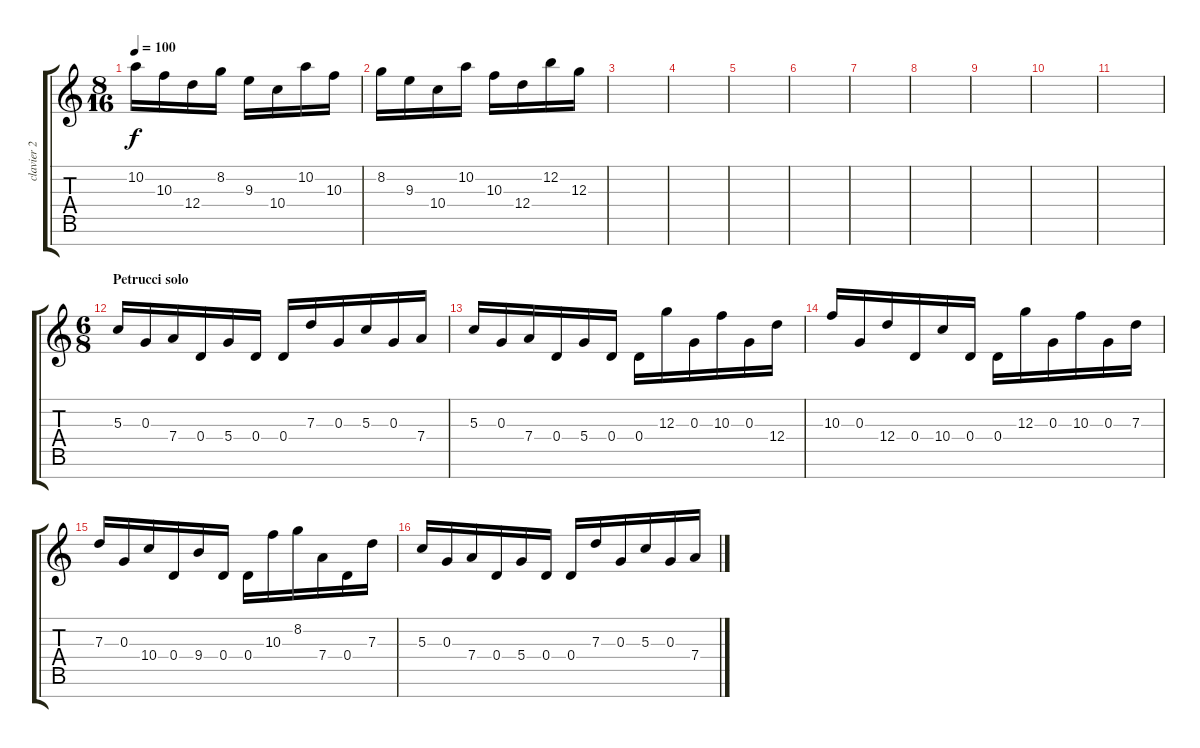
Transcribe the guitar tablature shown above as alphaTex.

\track ("clavier 2" "clavier 2") {instrument distortionguitar}
\staff {score tabs}
\tuning (E4 B3 G3 D3 A2 E2 B1) {hide}
\ts (8 16)
\tempo 100
\clef g2
\ks c
10.2.16{dy f} 10.3.16 12.4.16 8.2.16 9.3.16 10.4.16 10.2.16 10.3.16 |
8.2.16 9.3.16 10.4.16 10.2.16 10.3.16 12.4.16 12.2.16 12.3.16 |
|
|
|
|
|
|
|
|
|
\ts (6 8)
\section ("" "Petrucci solo")
5.3.16{instrument lead2sawtooth} 0.3.16 7.4.16 0.4.16 5.4.16 0.4.16 0.4.16 7.3.16 0.3.16 5.3.16 0.3.16 7.4.16 |
5.3.16 0.3.16 7.4.16 0.4.16 5.4.16 0.4.16 0.4.16 12.3.16 0.3.16 10.3.16 0.3.16 12.4.16 |
10.3.16 0.3.16 12.4.16 0.4.16 10.4.16 0.4.16 0.4.16 12.3.16 0.3.16 10.3.16 0.3.16 7.3.16 |
7.3.16 0.3.16 10.4.16 0.4.16 9.4.16 0.4.16 0.4.16 10.3.16 8.2.16 7.4.16 0.4.16 7.3.16 |
5.3.16 0.3.16 7.4.16 0.4.16 5.4.16 0.4.16 0.4.16 7.3.16 0.3.16 5.3.16 0.3.16 7.4.16
